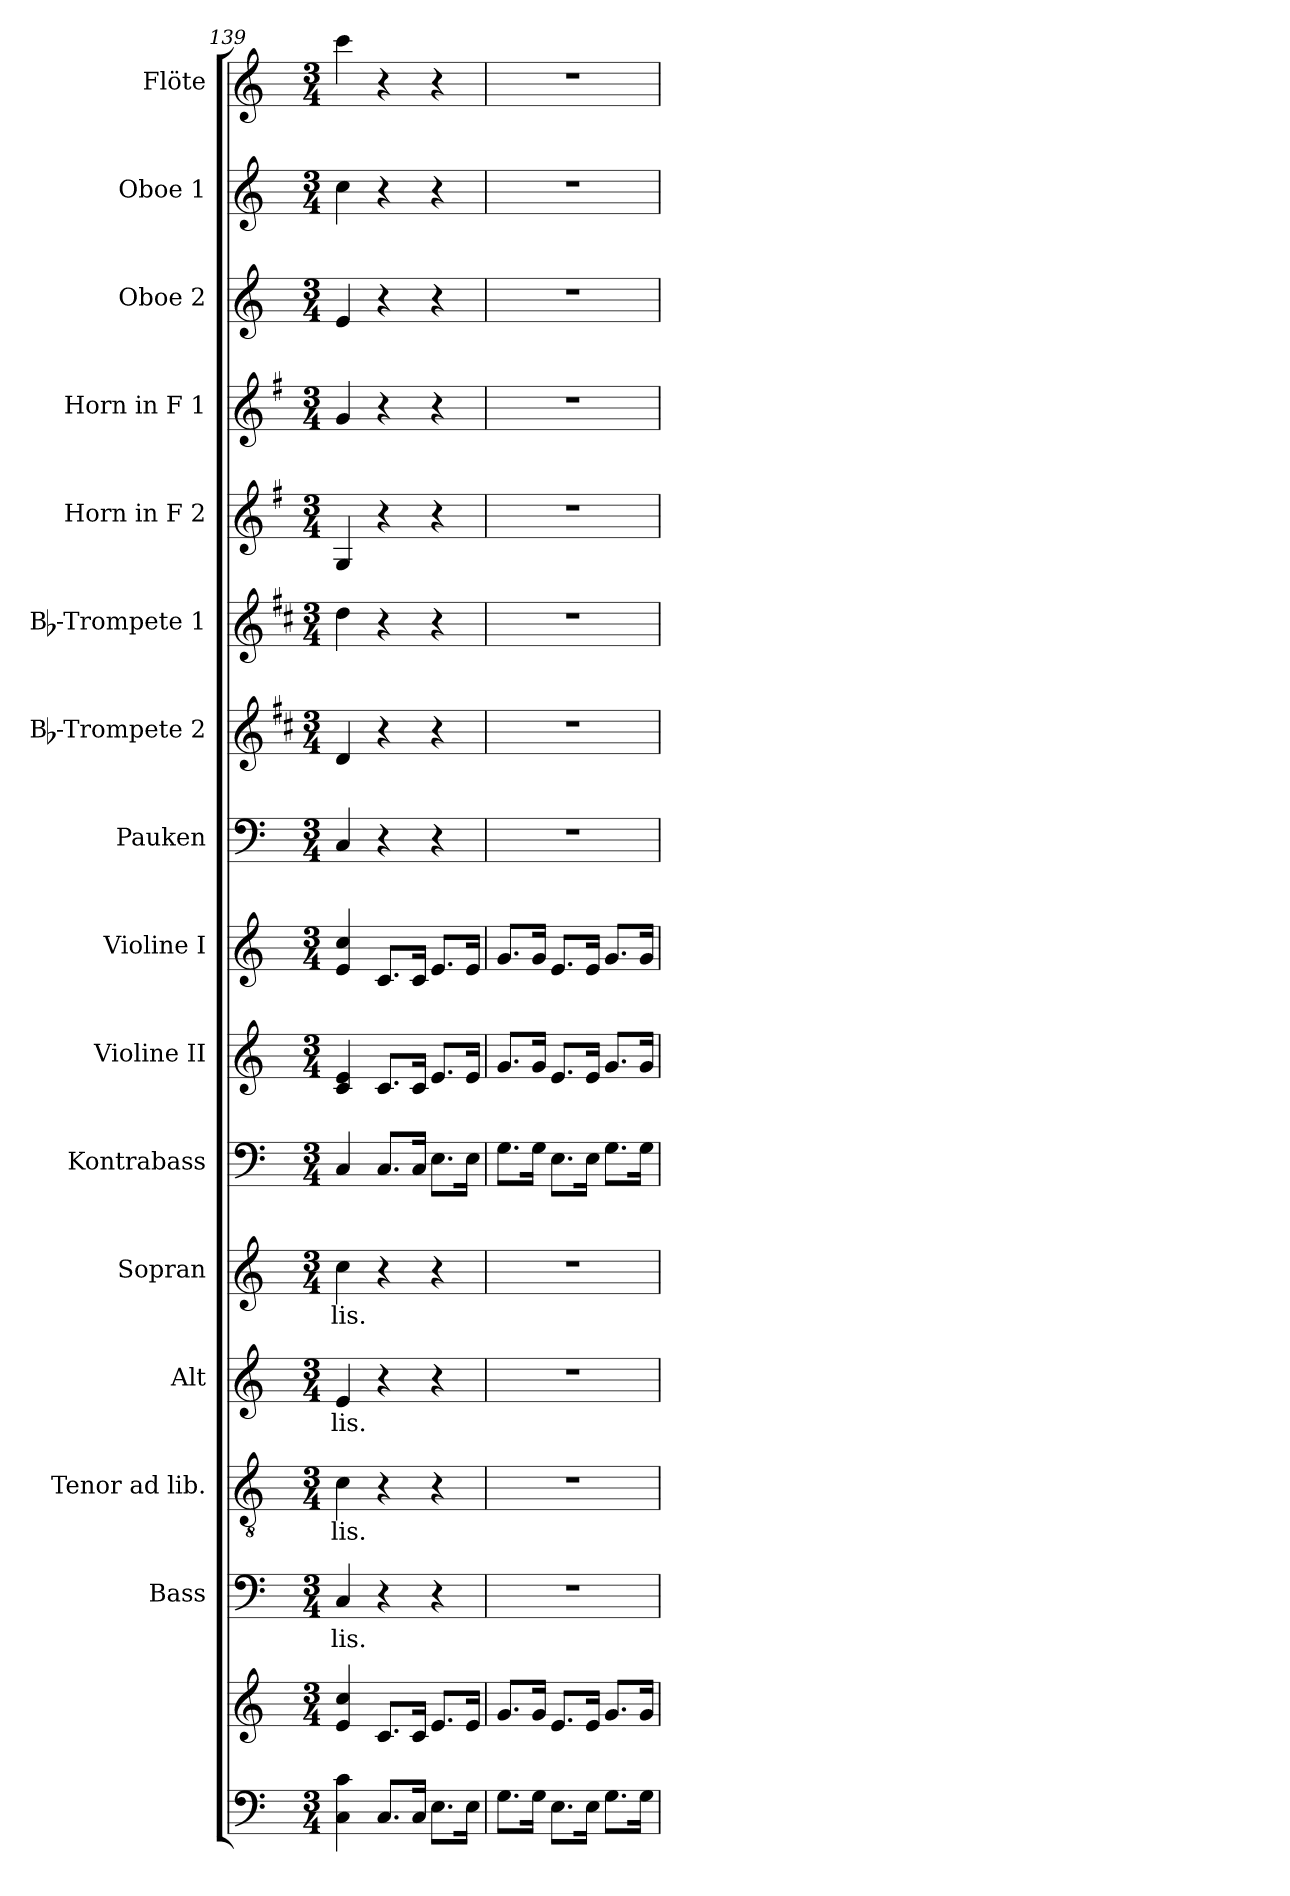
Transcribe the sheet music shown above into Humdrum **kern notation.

**kern	**kern	**kern	**text	**kern	**text	**kern	**text	**kern	**text	**kern	**kern	**kern	**kern	**kern	**kern	**kern	**kern	**kern	**kern	**kern
*part16	*part16	*part15	*part15	*part14	*part14	*part13	*part13	*part12	*part12	*part11	*part10	*part9	*part8	*part7	*part6	*part5	*part4	*part3	*part2	*part1
*staff17	*staff16	*staff15	*staff15	*staff14	*staff14	*staff13	*staff13	*staff12	*staff12	*staff11	*staff10	*staff9	*staff8	*staff7	*staff6	*staff5	*staff4	*staff3	*staff2	*staff1
*	*	*I"Bass	*	*I"Tenor ad lib.	*	*I"Alt	*	*I"Sopran	*	*I"Kontrabass	*I"Violine II	*I"Violine I	*I"Pauken	*I"Bb-Trompete 2	*I"Bb-Trompete 1	*I"Horn in F 2	*I"Horn in F 1	*I"Oboe 2	*I"Oboe 1	*I"Flöte
*	*	*I'B.	*	*I'T.	*	*I'A.	*	*I'S.	*	*I'Kb.	*I'Vl. II	*I'Vl. I	*I'Pk.	*I'Bb Trp. 2	*I'Bb Trp. 1	*	*	*I'Ob. 2	*I'Ob. 1	*I'Fl.
*clefF4	*clefG2	*clefF4	*	*clefGv2	*	*clefG2	*	*clefG2	*	*clefF4	*clefG2	*clefG2	*clefF4	*clefG2	*clefG2	*clefG2	*clefG2	*clefG2	*clefG2	*clefG2
*	*	*	*	*	*	*	*	*	*	*ITrd7c12	*	*	*	*ITrd1c2	*ITrd1c2	*ITrd4c7	*ITrd4c7	*	*	*
*k[]	*k[]	*k[]	*	*k[]	*	*k[]	*	*k[]	*	*k[]	*k[]	*k[]	*k[]	*k[]	*k[]	*k[]	*k[]	*k[]	*k[]	*k[]
*C:	*C:	*C:	*	*C:	*	*C:	*	*C:	*	*C:	*C:	*C:	*C:	*C:	*C:	*C:	*C:	*C:	*C:	*C:
*M3/4	*M3/4	*M3/4	*	*M3/4	*	*M3/4	*	*M3/4	*	*M3/4	*M3/4	*M3/4	*M3/4	*M3/4	*M3/4	*M3/4	*M3/4	*M3/4	*M3/4	*M3/4
=139	=139	=139	=139	=139	=139	=139	=139	=139	=139	=139	=139	=139	=139	=139	=139	=139	=139	=139	=139	=139
!	!	!	!LO:LY:b	!	!LO:LY:b	!	!LO:LY:b	!	!LO:LY:b	!	!	!	!	!	!	!	!	!	!	!
4C\ 4c\	4e/ 4cc/	4C/	-lis.	4c\	-lis.	4e/	-lis.	4cc\	-lis.	4CC/	4c/ 4e/	4e/ 4cc/	4C/	4c/	4cc\	4C/	4c/	4e/	4cc\	4ccc\
8.C/L	8.c/L	4r	.	4r	.	4r	.	4r	.	8.CC/L	8.c/L	8.c/L	4r	4r	4r	4r	4r	4r	4r	4r
16C/Jk	16c/Jk	.	.	.	.	.	.	.	.	16CC/Jk	16c/Jk	16c/Jk	.	.	.	.	.	.	.	.
8.E\L	8.e/L	4r	.	4r	.	4r	.	4r	.	8.EE\L	8.e/L	8.e/L	4r	4r	4r	4r	4r	4r	4r	4r
16E\Jk	16e/Jk	.	.	.	.	.	.	.	.	16EE\Jk	16e/Jk	16e/Jk	.	.	.	.	.	.	.	.
=140	=140	=140	=140	=140	=140	=140	=140	=140	=140	=140	=140	=140	=140	=140	=140	=140	=140	=140	=140	=140
8.G\L	8.g/L	2.r	.	2.r	.	2.r	.	2.r	.	8.GG\L	8.g/L	8.g/L	2.r	2.r	2.r	2.r	2.r	2.r	2.r	2.r
16G\Jk	16g/Jk	.	.	.	.	.	.	.	.	16GG\Jk	16g/Jk	16g/Jk	.	.	.	.	.	.	.	.
8.E\L	8.e/L	.	.	.	.	.	.	.	.	8.EE\L	8.e/L	8.e/L	.	.	.	.	.	.	.	.
16E\Jk	16e/Jk	.	.	.	.	.	.	.	.	16EE\Jk	16e/Jk	16e/Jk	.	.	.	.	.	.	.	.
8.G\L	8.g/L	.	.	.	.	.	.	.	.	8.GG\L	8.g/L	8.g/L	.	.	.	.	.	.	.	.
16G\Jk	16g/Jk	.	.	.	.	.	.	.	.	16GG\Jk	16g/Jk	16g/Jk	.	.	.	.	.	.	.	.
=	=	=	=	=	=	=	=	=	=	=	=	=	=	=	=	=	=	=	=	=
*-	*-	*-	*-	*-	*-	*-	*-	*-	*-	*-	*-	*-	*-	*-	*-	*-	*-	*-	*-	*-
